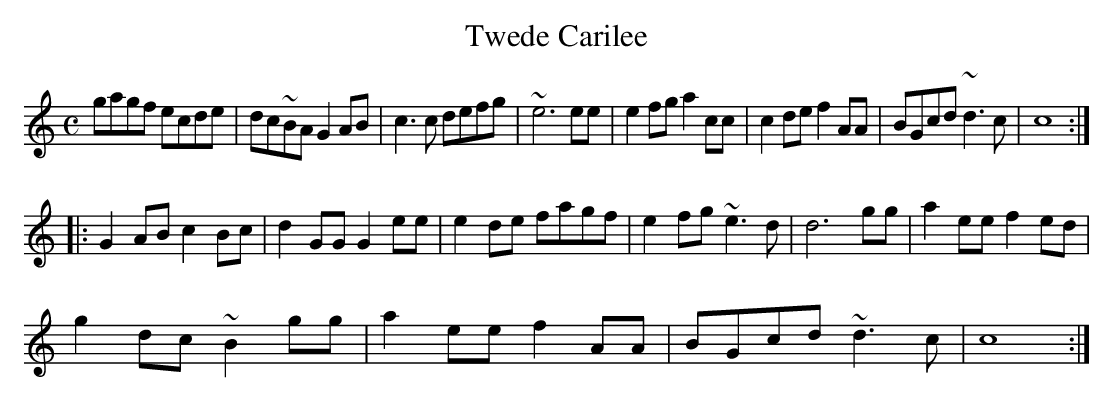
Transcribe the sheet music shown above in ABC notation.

X:1
T:Twede Carilee
M:C
K:Cmaj
gagf ecde|dc~BAG2AB|c3c defg|~e6ee|e2fga2cc|c2def2AA|BGcd~d3c|c8:|
|:G2ABc2Bc|d2GGG2ee|e2de fagf|e2fg~e3d|d6gg|a2eef2ed|
g2dc~B2gg|a2eef2AA|BGcd~d3c|c8:|
